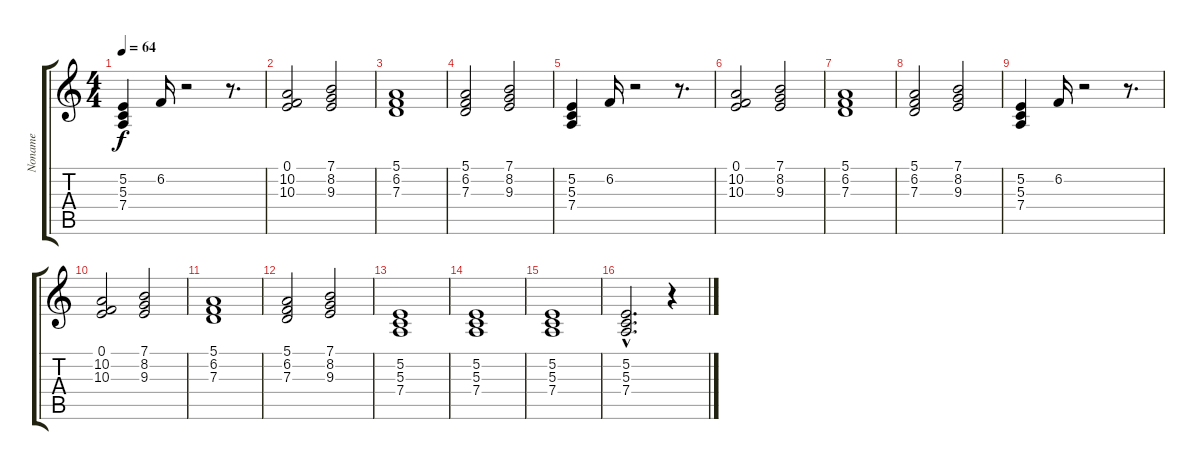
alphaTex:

\track ("Noname" "Noname") {instrument stringensemble1}
\staff {score tabs}
\tuning (E4 B3 G3 D3 A2 E2) {hide}
\ts (4 4)
\tempo 64
\clef g2
\ks c
(5.2 5.3 7.4).4{dy f instrument synthstrings2} 6.2.16 r.2 r.8{d} |
(0.1 10.2 10.3).2{volume 14 balance 8 instrument synthstrings2} (7.1 8.2 9.3).2 |
(5.1 6.2 7.3).1{instrument synthstrings2} |
(5.1 6.2 7.3).2{instrument synthstrings2} (7.1 8.2 9.3).2 |
(5.2 5.3 7.4).4{instrument synthstrings2} 6.2.16 r.2 r.8{d} |
(0.1 10.2 10.3).2{volume 14 balance 8 instrument synthstrings2} (7.1 8.2 9.3).2 |
(5.1 6.2 7.3).1{instrument synthstrings2} |
(5.1 6.2 7.3).2{instrument synthstrings2} (7.1 8.2 9.3).2 |
(5.2 5.3 7.4).4{instrument synthstrings2} 6.2.16 r.2 r.8{d} |
(0.1 10.2 10.3).2{volume 14 balance 8 instrument synthstrings2} (7.1 8.2 9.3).2 |
(5.1 6.2 7.3).1{instrument synthstrings2} |
(5.1 6.2 7.3).2{instrument synthstrings2} (7.1 8.2 9.3).2 |
(5.2 5.3 7.4).1{volume 14 instrument synthstrings2} |
(5.2 5.3 7.4).1{volume 14 instrument synthstrings2} |
(5.2 5.3 7.4).1{volume 14 instrument synthstrings2} |
(5.2{hac} 5.3{hac} 7.4{hac}).2{d} r.4
